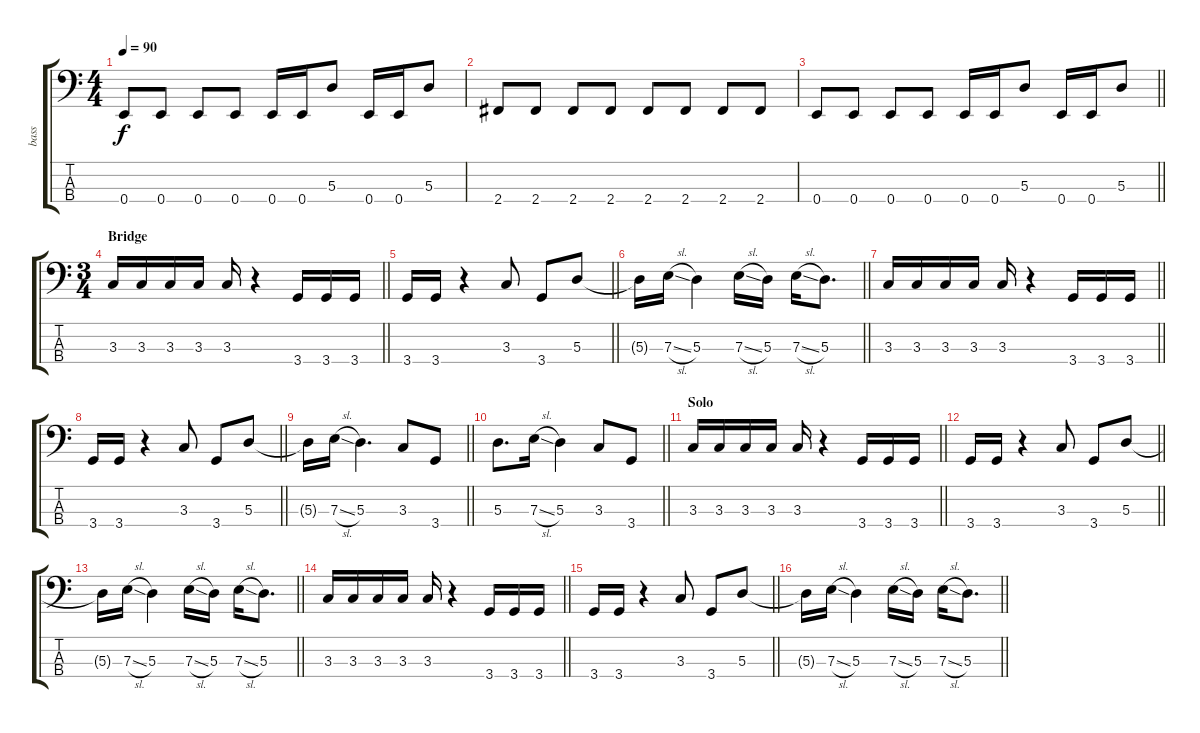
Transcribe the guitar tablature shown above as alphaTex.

\track ("bass" "bass") {instrument electricbassfinger}
\staff {score tabs}
\tuning (G2 D2 A1 E1) {hide}
\ts (4 4)
\tempo 90
\clef f4
\ks c
0.4.8{dy f} 0.4.8 0.4.8 0.4.8 0.4.16 0.4.16 5.3.8 0.4.16 0.4.16 5.3.8 |
2.4.8 2.4.8 2.4.8 2.4.8 2.4.8 2.4.8 2.4.8 2.4.8 |
\barLineRight lightlight
0.4.8 0.4.8 0.4.8 0.4.8 0.4.16 0.4.16 5.3.8 0.4.16 0.4.16 5.3.8 |
\ts (3 4)
\section ("" "Bridge")
\barLineRight lightlight
3.3.16 3.3.16 3.3.16 3.3.16 3.3.16 r.4 3.4.16 3.4.16 3.4.16 |
\barLineRight lightlight
3.4.16 3.4.16 r.4 3.3.8 3.4.8 5.3.8 |
\barLineRight lightlight
5.3{t}.16 7.3{sl}.16 5.3.4 7.3{sl}.16 5.3.16 7.3{sl}.16 5.3.8{d} |
\barLineRight lightlight
3.3.16 3.3.16 3.3.16 3.3.16 3.3.16 r.4 3.4.16 3.4.16 3.4.16 |
\barLineRight lightlight
3.4.16 3.4.16 r.4 3.3.8 3.4.8 5.3.8 |
\barLineRight lightlight
5.3{t}.16 7.3{sl}.16 5.3.4{d} 3.3.8 3.4.8 |
\barLineRight lightlight
5.3.8{d} 7.3{sl}.16 5.3.4 3.3.8 3.4.8 |
\section ("" "Solo")
\barLineRight lightlight
3.3.16 3.3.16 3.3.16 3.3.16 3.3.16 r.4 3.4.16 3.4.16 3.4.16 |
\barLineRight lightlight
3.4.16 3.4.16 r.4 3.3.8 3.4.8 5.3.8 |
\barLineRight lightlight
5.3{t}.16 7.3{sl}.16 5.3.4 7.3{sl}.16 5.3.16 7.3{sl}.16 5.3.8{d} |
\barLineRight lightlight
3.3.16 3.3.16 3.3.16 3.3.16 3.3.16 r.4 3.4.16 3.4.16 3.4.16 |
\barLineRight lightlight
3.4.16 3.4.16 r.4 3.3.8 3.4.8 5.3.8 |
\barLineRight lightlight
5.3{t}.16 7.3{sl}.16 5.3.4 7.3{sl}.16 5.3.16 7.3{sl}.16 5.3.8{d}
